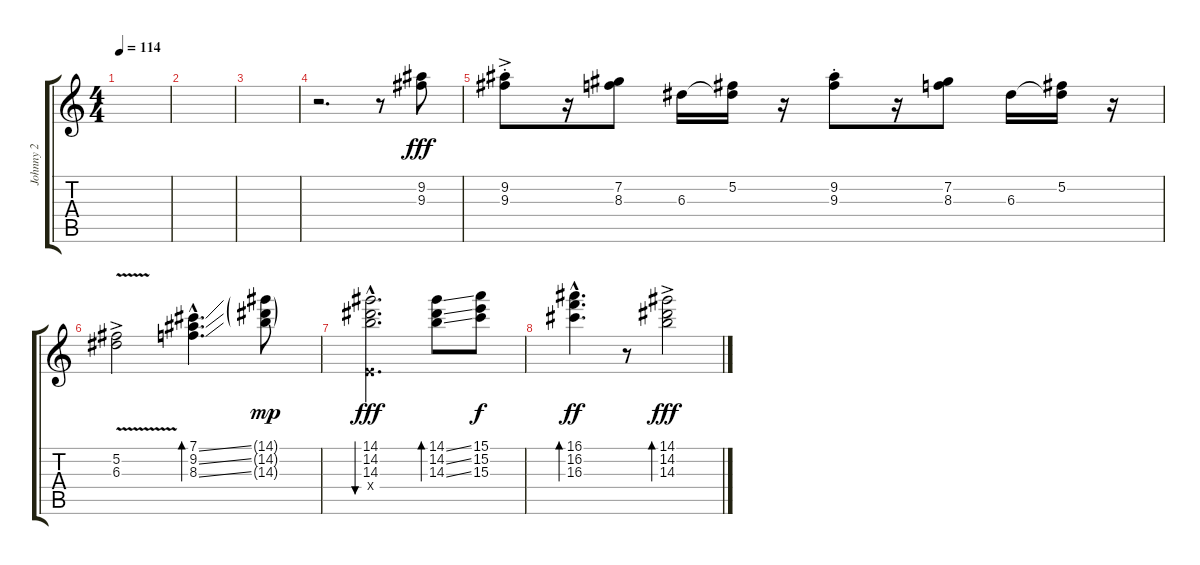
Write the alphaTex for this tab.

\track ("Johnny 2" "Johnny 2") {instrument electricguitarclean}
\staff {score tabs}
\tuning (Gb4 Db4 A3 E3 B2 Gb2) {hide}
\ts (4 4)
\tempo 114
\clef g2
\ks c
|
|
|
r.2{d balance 8} r.8 (9.2 9.3).8{dy fff volume 13} |
(9.2{ac st} 9.3{st}).8{volume 13} r.16 (7.2 8.3).8 6.3.16 (5.2 6.3{t}).16 r.16 (9.2{st} 9.3{st}).8 r.16 (7.2 8.3).8 6.3.16 (5.2 6.3{t}).16 r.16 |
(5.2 6.3{v ac}).2 (7.1{ss hac} 9.2{ss hac} 8.3{ss hac}).4{d bd 240} (14.1{g} 14.2{g} 14.3{g}).8{dy mp} |
(14.1{hac} 14.2{hac} 14.3{hac} 0.4{hac x}).2{d bu 240 dy fff} (14.1{ss} 14.2{ss} 14.3{ss}).8{bd 120} (15.1 15.2 15.3).8{dy f} |
(16.1{hac} 16.2{hac} 16.3{hac}).4{d bd 120 dy ff} r.8 (14.1{ac} 14.2 14.3).2{bd 240 dy fff}
